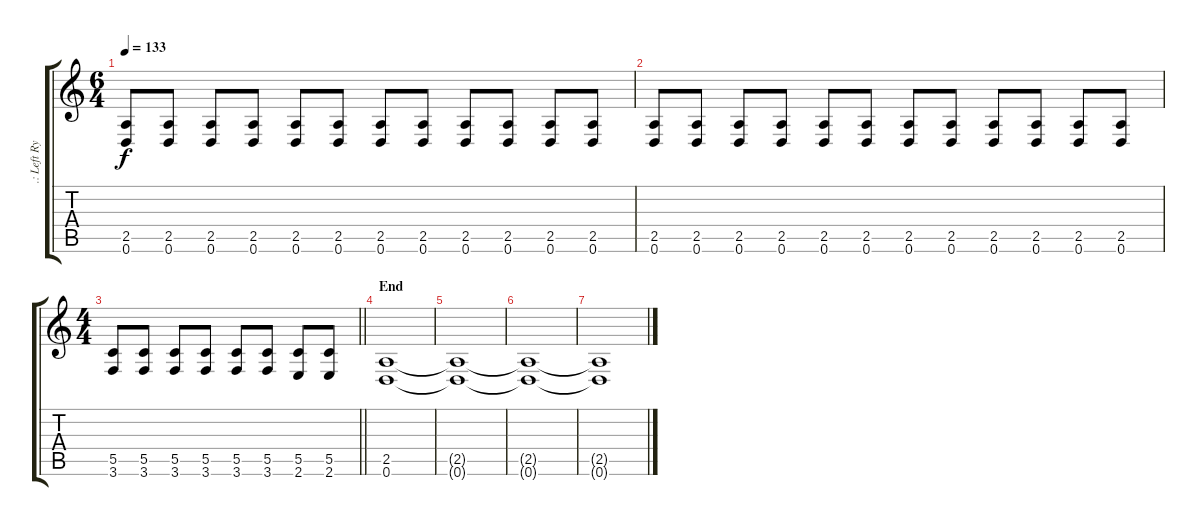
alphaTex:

\track (".: Left Rythm Guitar :." ".: Left Ry") {instrument distortionguitar}
\staff {score tabs}
\tuning (D4 A3 F3 C3 G2 D2) {hide}
\ts (6 4)
\tempo 133
\clef g2
\ks c
(2.5 0.6).8{dy f} (2.5 0.6).8 (2.5 0.6).8 (2.5 0.6).8 (2.5 0.6).8 (2.5 0.6).8 (2.5 0.6).8 (2.5 0.6).8 (2.5 0.6).8 (2.5 0.6).8 (2.5 0.6).8 (2.5 0.6).8 |
(2.5 0.6).8 (2.5 0.6).8 (2.5 0.6).8 (2.5 0.6).8 (2.5 0.6).8 (2.5 0.6).8 (2.5 0.6).8 (2.5 0.6).8 (2.5 0.6).8 (2.5 0.6).8 (2.5 0.6).8 (2.5 0.6).8 |
\ts (4 4)
\barLineRight lightlight
(5.5 3.6).8 (5.5 3.6).8 (5.5 3.6).8 (5.5 3.6).8 (5.5 3.6).8 (5.5 3.6).8 (5.5 2.6).8 (5.5 2.6).8 |
\section ("" "End")
(2.5 0.6).1{volume 0} |
(2.5{t} 0.6{t}).1 |
(2.5{t} 0.6{t}).1 |
(2.5{t} 0.6{t}).1
